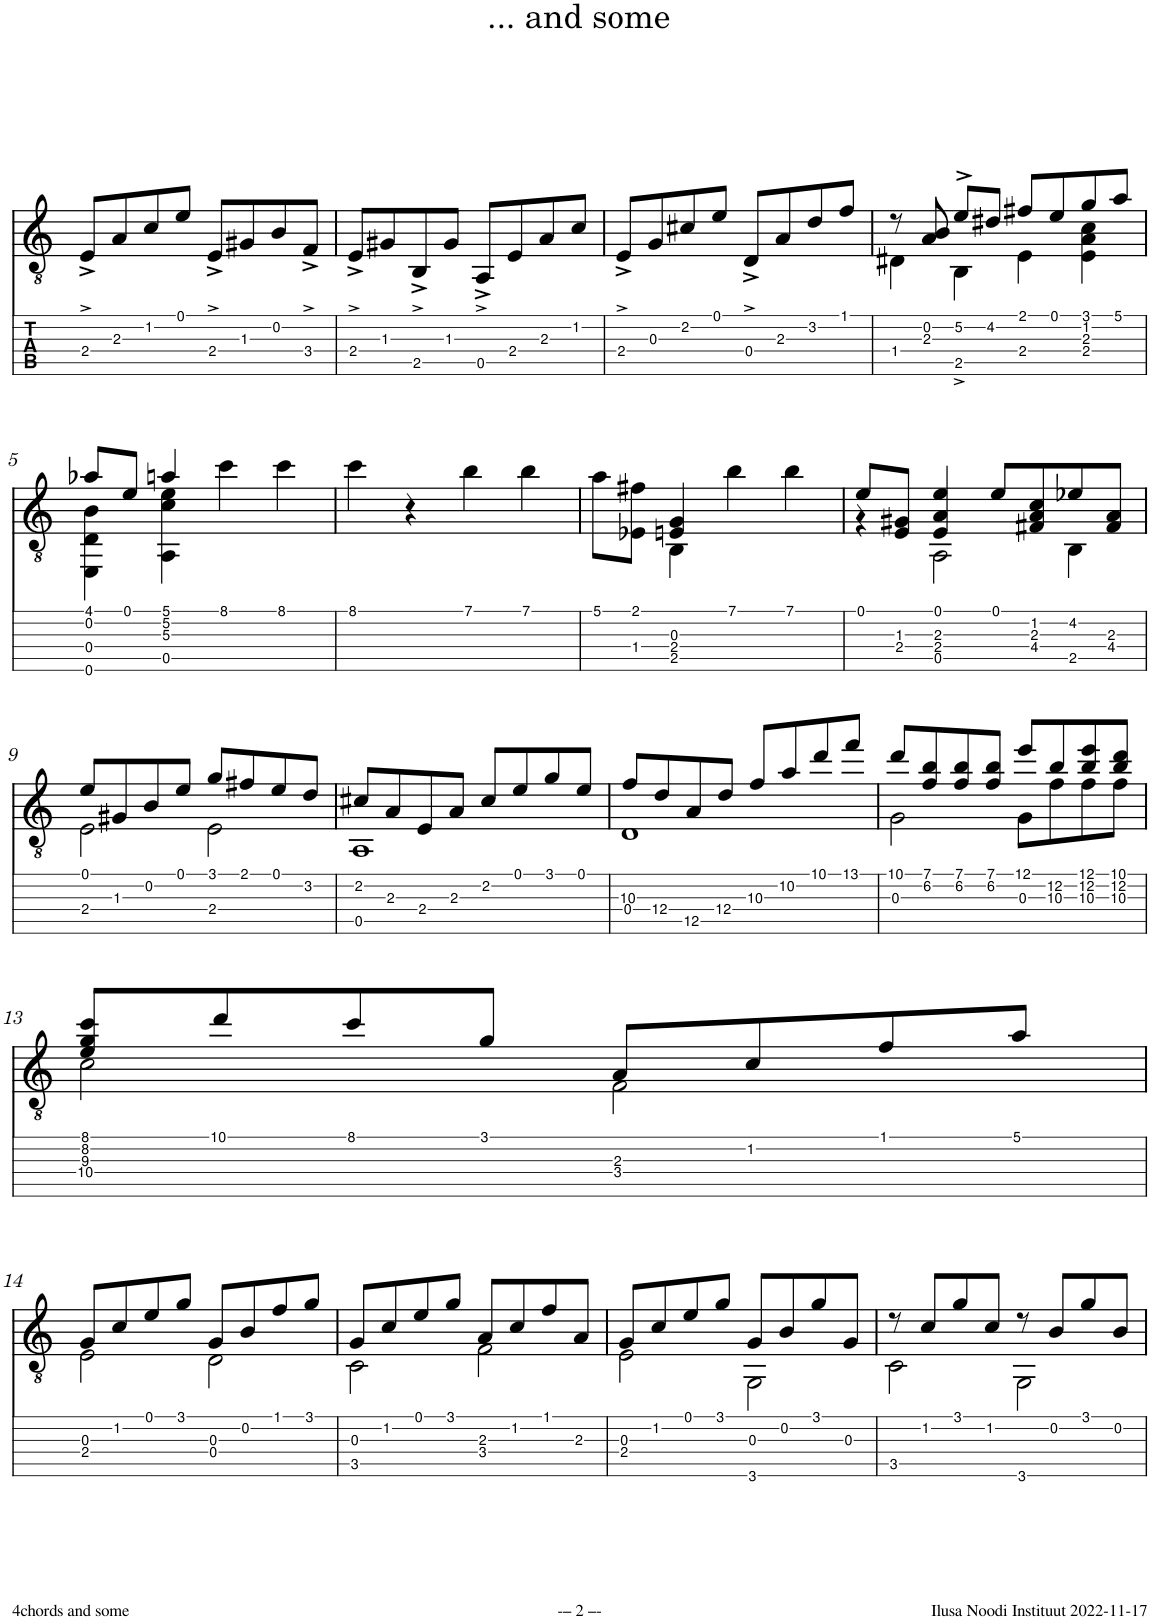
**kern	**kern
*part1	*part1
*staff2	*staff1
*I"Guitar	*
!!LO:PB:g=z
*stria6	*
*	*clefGv2
*k[]	*k[]
*M4/4	*M4/4
=1	=1
8E^L	8E^/L
8AJ	8A/
8cL	8c/
8eJ	8e/J
8E^L	8E^/L
8G#XJ	8G#X/
8BL	8B/
8F^J	8F^/J
=2	=2
8E^L	8E^/L
8G#J	8G#X/
8BB^L	8BB^/
8G#J	8G#/J
8AA^L	8AA^/L
8EJ	8E/
8AL	8A/
8cJ	8c/J
=3	=3
8E^L	8E^/L
8GJ	8G/
8c#XL	8c#X/
8eJ	8e/J
8D^L	8D^/L
8AJ	8A/
8dL	8d/
8fJ	8f/J
=4	=4
*^	*^
8r	4D#X	8r	4D#X\
8A 8B	.	8A/ 8B/	.
8e^L	4BB	8e^/L	4BB\
8d#J	.	8d#X/J	.
8f#L	4E	8f#X/L	4E\
8eJ	.	8e/	.
8gL	4E 4A 4c	8g/	4E\ 4A\ 4c\
8aJ	.	8a/J	.
!!LO:LB:g=z	!!
=5	=5	=5	=5
8a-L	4EE 4D 4B	8a-X/L	4EE\ 4D\ 4B\
8eJ	.	8e/J	.
4a	4AA 4c 4e	4an/	4AA\ 4c\ 4e\
4cc	4r	4cc\	4ryy
4cc	4r	4cc\	4ryy
*v	*v	*	*
*	*v	*v
=6	=6
4cc	4cc\
4r	4r
4b	4b\
4b	4b\
=7	=7
*^	*^
8aL	4r	8a\L	4ryy
8E-X\ 8f#X\J	.	8E-X\ 8f#X\J	.
4En 4G	4BB	4En/ 4G/	4BB\
4b	2r	4b\	2ryy
4b	.	4b\	.
=8	=8	=8	=8
8eL	4r	8e/L	4r
8E\ 8G#X\J	.	8E/ 8G#X/J	.
4E 4A 4e	2AA	4E/ 4A/ 4e/	2AA\
8eL	.	8e/L	.
8F#X\ 8A\ 8c\J	.	8F#X/ 8A/ 8c/	.
8e-XL	4BB	8e-X/	4BB\
8F#\ 8A\J	.	8F#/ 8A/J	.
!!LO:LB:g=z	!!
=9	=9	=9	=9
8eL	2E	8e/L	2E\
8G#XJ	.	8G#X/	.
8BL	.	8B/	.
8eJ	.	8e/J	.
8gL	2E	8g/L	2E\
8f#XJ	.	8f#X/	.
8eL	.	8e/	.
8dJ	.	8d/J	.
=10	=10	=10	=10
8c#XL	1AA	8c#X/L	1AA
8AJ	.	8A/	.
8EL	.	8E/	.
8AJ	.	8A/J	.
8c#L	.	8c#/L	.
8eJ	.	8e/	.
8gL	.	8g/	.
8eJ	.	8e/J	.
=11	=11	=11	=11
8fL	1D	8f/L	1D
8dJ	.	8d/	.
8AL	.	8A/	.
8dJ	.	8d/J	.
8fL	.	8f/L	.
8aJ	.	8a/	.
8ddL	.	8dd/	.
8ffJ	.	8ff/J	.
=12	=12	=12	=12
8ddL	2G	8dd/L	2G\
8f\ 8b\J	.	8f/ 8b/	.
8f\ 8b\L	.	8f/ 8b/	.
8f\ 8b\J	.	8f/ 8b/J	.
8eeL	8GL	8ee/L	8G\L
8bJ	8fJ	8b/	8f\
8b\ 8ee\L	8fL	8b/ 8ee/	8f\
8b\ 8dd\J	8fJ	8b/ 8dd/J	8f\J
!!LO:LB:g=z	!!
=13	=13	=13	=13
8e\ 8g\ 8cc\L	2c	8e/ 8g/ 8cc/L	2c\
8ddJ	.	8dd/	.
8ccL	.	8cc/	.
8gJ	.	8g/J	.
8AL	2F	8A/L	2F\
8cJ	.	8c/	.
8fL	.	8f/	.
8aJ	.	8a/J	.
!!LO:LB:g=z	!!
=14	=14	=14	=14
8GL	2E	8G/L	2E\
8cJ	.	8c/	.
8eL	.	8e/	.
8gJ	.	8g/J	.
8GL	2D	8G/L	2D\
8BJ	.	8B/	.
8fL	.	8f/	.
8gJ	.	8g/J	.
=15	=15	=15	=15
8GL	2C	8G/L	2C\
8cJ	.	8c/	.
8eL	.	8e/	.
8gJ	.	8g/J	.
8AL	2F	8A/L	2F\
8cJ	.	8c/	.
8fL	.	8f/	.
8AJ	.	8A/J	.
=16	=16	=16	=16
8GL	2E	8G/L	2E\
8cJ	.	8c/	.
8eL	.	8e/	.
8gJ	.	8g/J	.
8GL	2GG	8G/L	2GG\
8BJ	.	8B/	.
8gL	.	8g/	.
8GJ	.	8G/J	.
=17	=17	=17	=17
8r	2C	8r	2C\
8c	.	8c/L	.
8gL	.	8g/	.
8cJ	.	8c/J	.
8r	2GG	8r	2GG\
8B	.	8B/L	.
8gL	.	8g/	.
8BJ	.	8B/J	.
*v	*v	*	*
*	*v	*v
=	=
*-	*-
